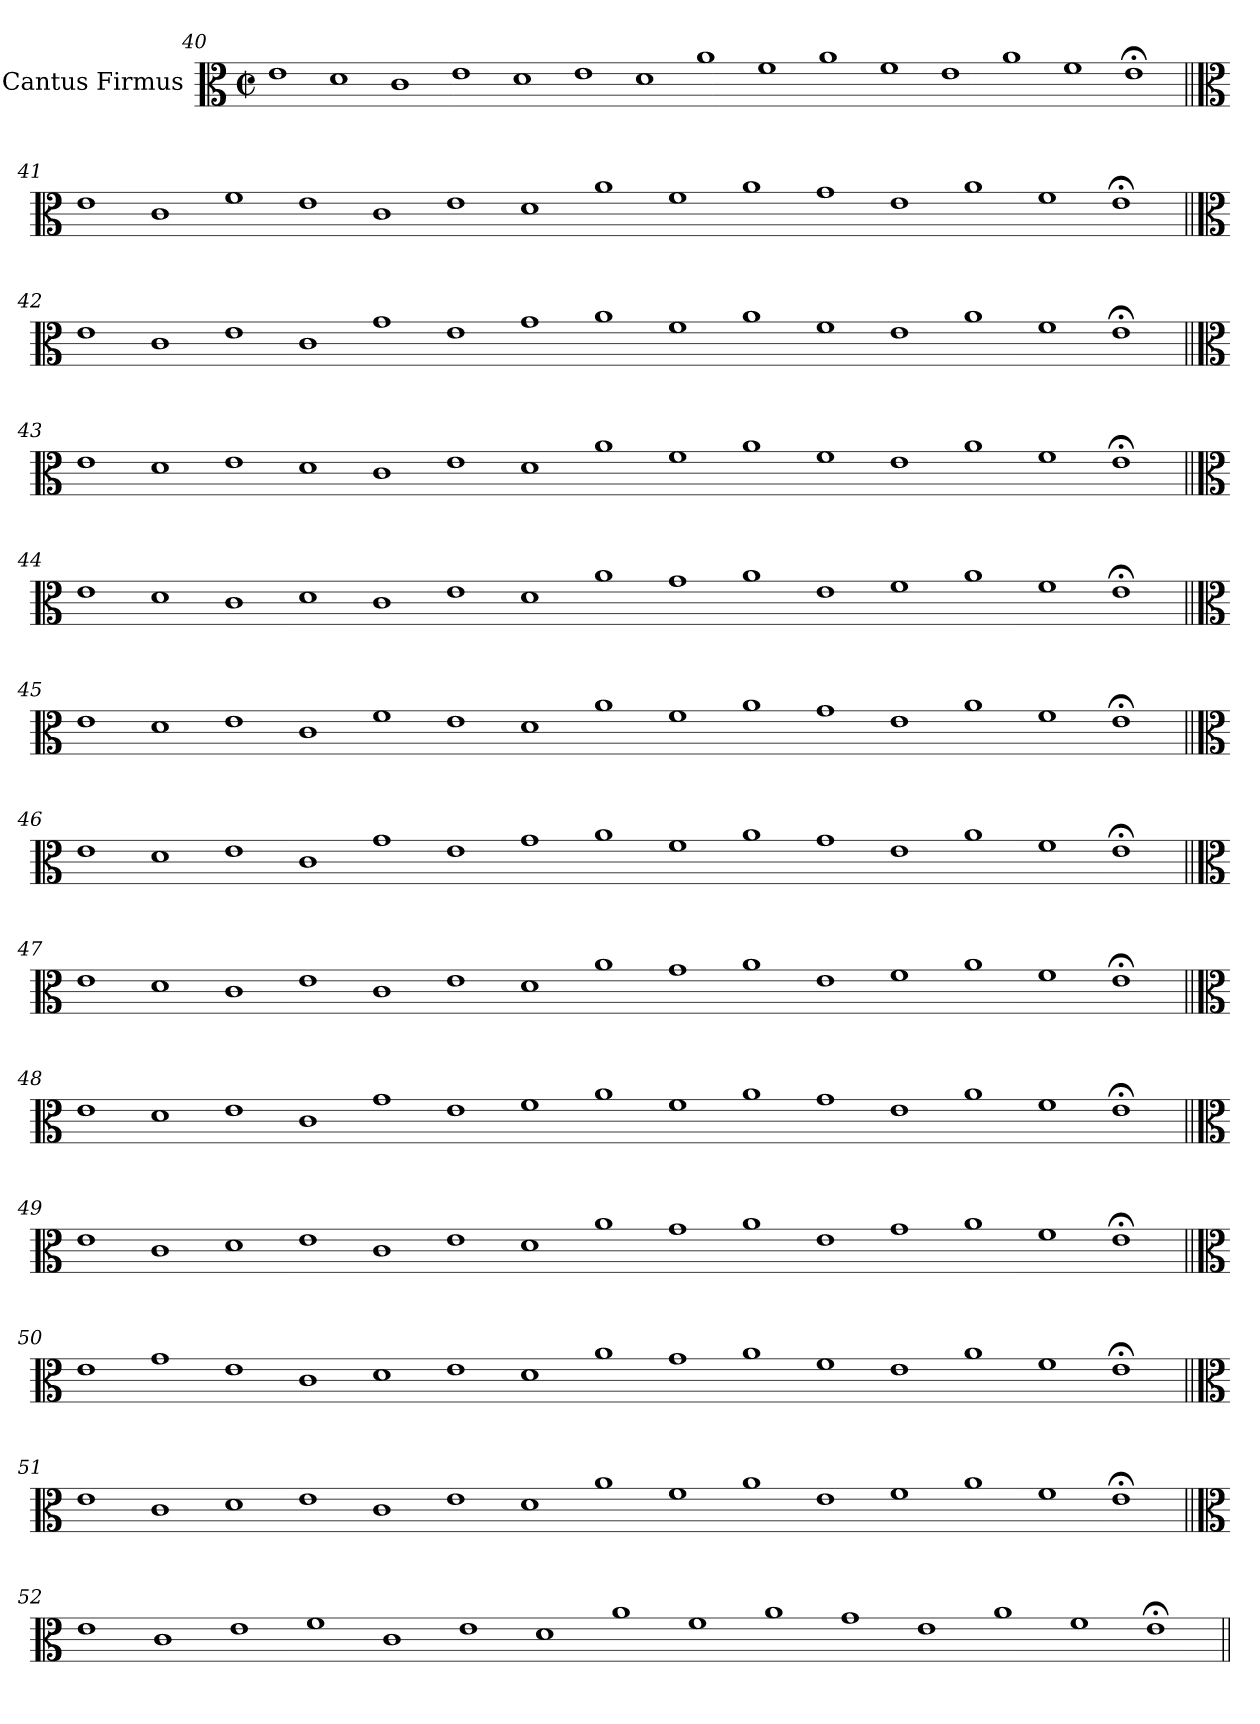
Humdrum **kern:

**kern
*part1
*staff1
*I"Cantus Firmus
*I'cf
!!LO:LB:g=z
*clefC3
*k[]
*M2/2
*met(c|)
=40
1e
1d
1c
1e
1d
1e
1d
1a
1f
1a
1f
1e
1a
1f
1e;<
!!LO:LB:g=z
=41||
*clefC3
1e
1c
1f
1e
1c
1e
1d
1a
1f
1a
1g
1e
1a
1f
1e;<
!!LO:LB:g=z
=42||
*clefC3
1e
1c
1e
1c
1g
1e
1g
1a
1f
1a
1f
1e
1a
1f
1e;<
!!LO:LB:g=z
=43||
*clefC3
1e
1d
1e
1d
1c
1e
1d
1a
1f
1a
1f
1e
1a
1f
1e;<
!!LO:LB:g=z
=44||
*clefC3
1e
1d
1c
1d
1c
1e
1d
1a
1g
1a
1e
1f
1a
1f
1e;<
!!LO:LB:g=z
=45||
*clefC3
1e
1d
1e
1c
1f
1e
1d
1a
1f
1a
1g
1e
1a
1f
1e;<
!!LO:LB:g=z
=46||
*clefC3
1e
1d
1e
1c
1g
1e
1g
1a
1f
1a
1g
1e
1a
1f
1e;<
!!LO:LB:g=z
=47||
*clefC3
1e
1d
1c
1e
1c
1e
1d
1a
1g
1a
1e
1f
1a
1f
1e;<
!!LO:LB:g=z
=48||
*clefC3
1e
1d
1e
1c
1g
1e
1f
1a
1f
1a
1g
1e
1a
1f
1e;<
!!LO:LB:g=z
=49||
*clefC3
1e
1c
1d
1e
1c
1e
1d
1a
1g
1a
1e
1g
1a
1f
1e;<
!!LO:LB:g=z
=50||
*clefC3
1e
1g
1e
1c
1d
1e
1d
1a
1g
1a
1f
1e
1a
1f
1e;<
!!LO:LB:g=z
=51||
*clefC3
1e
1c
1d
1e
1c
1e
1d
1a
1f
1a
1e
1f
1a
1f
1e;<
!!LO:LB:g=z
=52||
*clefC3
1e
1c
1e
1f
1c
1e
1d
1a
1f
1a
1g
1e
1a
1f
1e;<
=||
*-
